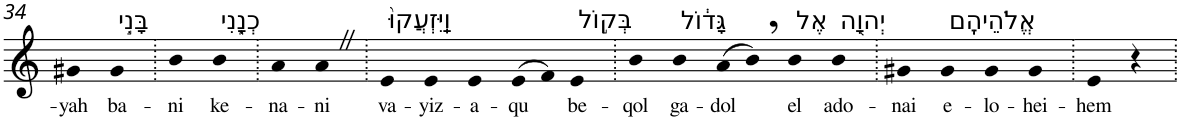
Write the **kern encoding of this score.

**kern	**text
*part1	*part1
*staff1	*staff1
*I"Piano	*
*I'Pno	*
!!LO:PB:g=z
*clefG2	*
*k[]	*
=34	=34
!	!LO:LY:b
4g#X	-yah
!LO:TX:a:t=בָּנִ֣י	!
!	!LO:LY:b
4g#	ba-
=35.	=35.
!	!LO:LY:b
4b	-ni
!LO:TX:a:t=כְנָ֑נִי	!
!	!LO:LY:b
4b	ke-
=36.	=36.
!	!LO:LY:b
4a	-na-
!	!LO:LY:b
4aZ	-ni
=37.	=37.
!LO:TX:a:t=וַֽיִּזְעֲקוּ֙	!
!	!LO:LY:b
4e	va-
!	!LO:LY:b
4e	-yiz-
!	!LO:LY:b
4e	-a-
!	!LO:LY:b
(>8e	-qu
8f)	.
!LO:TX:a:t=בְּק֣וֹל	!
!	!LO:LY:b
4e	be-
=38.	=38.
!	!LO:LY:b
4b	-qol
!LO:TX:a:t=גָּד֔וֹל	!
!	!LO:LY:b
4b	ga-
!	!LO:LY:b
(>8a	-dol
8b,)	.
!LO:TX:a:t=אֶל	!
!	!LO:LY:b
4b	el
!LO:TX:a:t=יְהוָ֖ה	!
!	!LO:LY:b
4b	ado-
=39.	=39.
!	!LO:LY:b
4g#X	-nai
!LO:TX:a:t=אֱלֹהֵיהֶֽם	!
!	!LO:LY:b
4g#	e-
!	!LO:LY:b
4g#	-lo-
!	!LO:LY:b
4g#	-hei-
=40.	=40.
!	!LO:LY:b
4e	-hem
4r	.
=.	=.
*-	*-
